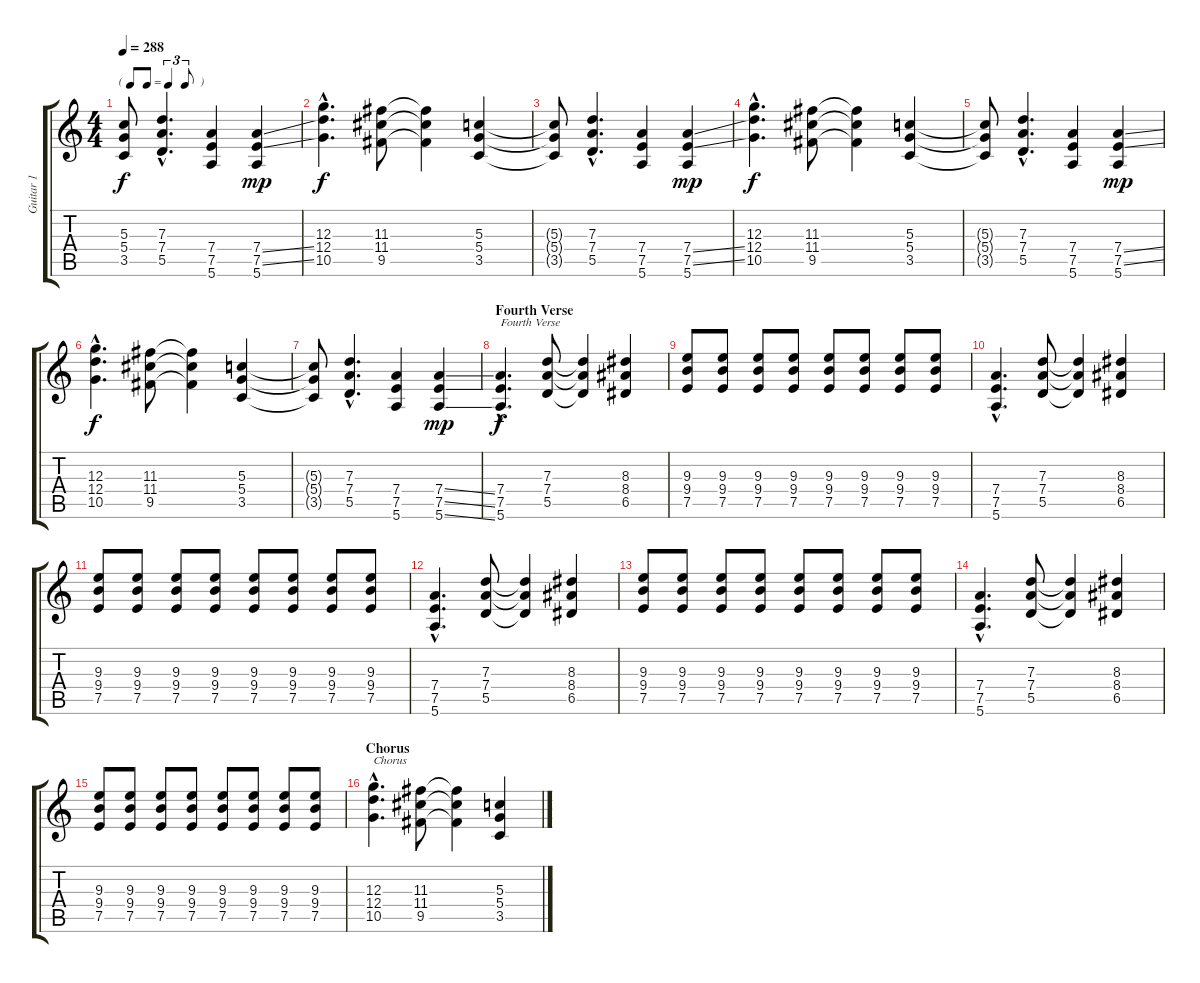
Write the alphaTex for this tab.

\track ("Guitar 1" "Guitar 1") {instrument distortionguitar}
\staff {score tabs}
\tuning (E4 B3 G3 D3 A2 E2) {hide}
\ts (4 4)
\tf triplet8th
\tempo 288
\clef g2
\ks c
(5.3{t} 5.4{t} 3.5{t}).8{dy f} (7.3{hac} 7.4{hac} 5.5{hac}).4{d} (7.4 7.5 5.6).4 (7.4{ss} 7.5{ss} 5.6).4{dy mp} |
(12.3{hac} 12.4{hac} 10.5{hac}).4{d dy f} (11.3 11.4 9.5).8 (11.3{t} 11.4{t} 9.5{t}).4 (5.3 5.4 3.5).4 |
(5.3{t} 5.4{t} 3.5{t}).8 (7.3{hac} 7.4{hac} 5.5{hac}).4{d} (7.4 7.5 5.6).4 (7.4{ss} 7.5{ss} 5.6).4{dy mp} |
(12.3{hac} 12.4{hac} 10.5{hac}).4{d dy f} (11.3 11.4 9.5).8 (11.3{t} 11.4{t} 9.5{t}).4 (5.3 5.4 3.5).4 |
(5.3{t} 5.4{t} 3.5{t}).8 (7.3{hac} 7.4{hac} 5.5{hac}).4{d} (7.4 7.5 5.6).4 (7.4{ss} 7.5{ss} 5.6).4{dy mp} |
(12.3{hac} 12.4{hac} 10.5{hac}).4{d dy f} (11.3 11.4 9.5).8 (11.3{t} 11.4{t} 9.5{t}).4 (5.3 5.4 3.5).4 |
(5.3{t} 5.4{t} 3.5{t}).8 (7.3{hac} 7.4{hac} 5.5{hac}).4{d} (7.4 7.5 5.6).4 (7.4{ss} 7.5{ss} 5.6{ss}).4{dy mp} |
\section ("" "Fourth Verse")
(7.4{hac} 7.5{hac} 5.6{hac}).4{d txt "Fourth Verse" dy f} (7.3 7.4 5.5).8 (7.3{t} 7.4{t} 5.5{t}).4 (8.3 8.4 6.5).4 |
(9.3 9.4 7.5).8 (9.3 9.4 7.5).8 (9.3 9.4 7.5).8 (9.3 9.4 7.5).8 (9.3 9.4 7.5).8 (9.3 9.4 7.5).8 (9.3 9.4 7.5).8 (9.3 9.4 7.5).8 |
(7.4{hac} 7.5{hac} 5.6{hac}).4{d} (7.3 7.4 5.5).8 (7.3{t} 7.4{t} 5.5{t}).4 (8.3 8.4 6.5).4 |
(9.3 9.4 7.5).8 (9.3 9.4 7.5).8 (9.3 9.4 7.5).8 (9.3 9.4 7.5).8 (9.3 9.4 7.5).8 (9.3 9.4 7.5).8 (9.3 9.4 7.5).8 (9.3 9.4 7.5).8 |
(7.4{hac} 7.5{hac} 5.6{hac}).4{d} (7.3 7.4 5.5).8 (7.3{t} 7.4{t} 5.5{t}).4 (8.3 8.4 6.5).4 |
(9.3 9.4 7.5).8 (9.3 9.4 7.5).8 (9.3 9.4 7.5).8 (9.3 9.4 7.5).8 (9.3 9.4 7.5).8 (9.3 9.4 7.5).8 (9.3 9.4 7.5).8 (9.3 9.4 7.5).8 |
(7.4{hac} 7.5{hac} 5.6{hac}).4{d} (7.3 7.4 5.5).8 (7.3{t} 7.4{t} 5.5{t}).4 (8.3 8.4 6.5).4 |
(9.3 9.4 7.5).8 (9.3 9.4 7.5).8 (9.3 9.4 7.5).8 (9.3 9.4 7.5).8 (9.3 9.4 7.5).8 (9.3 9.4 7.5).8 (9.3 9.4 7.5).8 (9.3 9.4 7.5).8 |
\section ("" "Chorus")
(12.3{hac} 12.4{hac} 10.5{hac}).4{d txt "Chorus"} (11.3 11.4 9.5).8 (11.3{t} 11.4{t} 9.5{t}).4 (5.3 5.4 3.5).4
